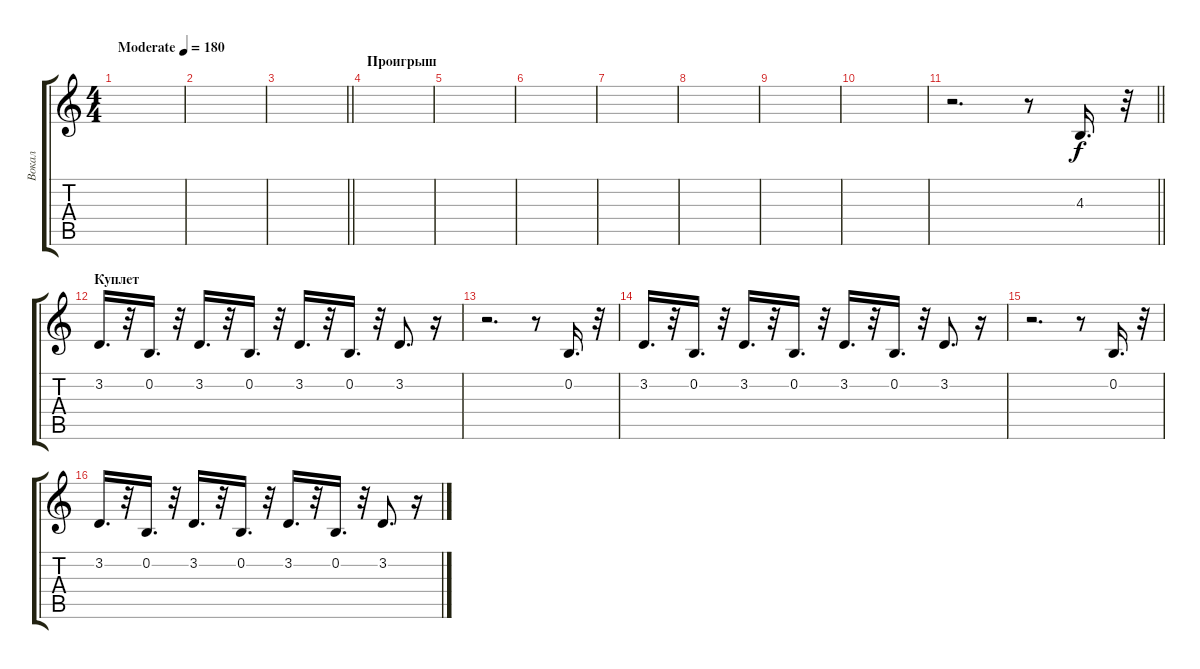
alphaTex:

\track ("Вокал" "Вокал") {instrument flute}
\staff {score tabs}
\tuning (E4 B3 G3 D3 A2 E2) {hide}
\ts (4 4)
\tempo (180 "Moderate")
\clef g2
\ks c
|
|
\barLineRight lightlight
|
\section ("" "Проигрыш")
|
|
|
|
|
|
|
\barLineRight lightlight
r.2{d} r.8 4.3.16{d} r.32 |
\section ("" "Куплет")
3.2.16{d} r.32 0.2.16{d} r.32 3.2.16{d} r.32 0.2.16{d} r.32 3.2.16{d} r.32 0.2.16{d} r.32 3.2.8{d} r.16 |
r.2{d} r.8 0.2.16{d} r.32 |
3.2.16{d} r.32 0.2.16{d} r.32 3.2.16{d} r.32 0.2.16{d} r.32 3.2.16{d} r.32 0.2.16{d} r.32 3.2.8{d} r.16 |
r.2{d} r.8 0.2.16{d} r.32 |
3.2.16{d} r.32 0.2.16{d} r.32 3.2.16{d} r.32 0.2.16{d} r.32 3.2.16{d} r.32 0.2.16{d} r.32 3.2.8{d} r.16
